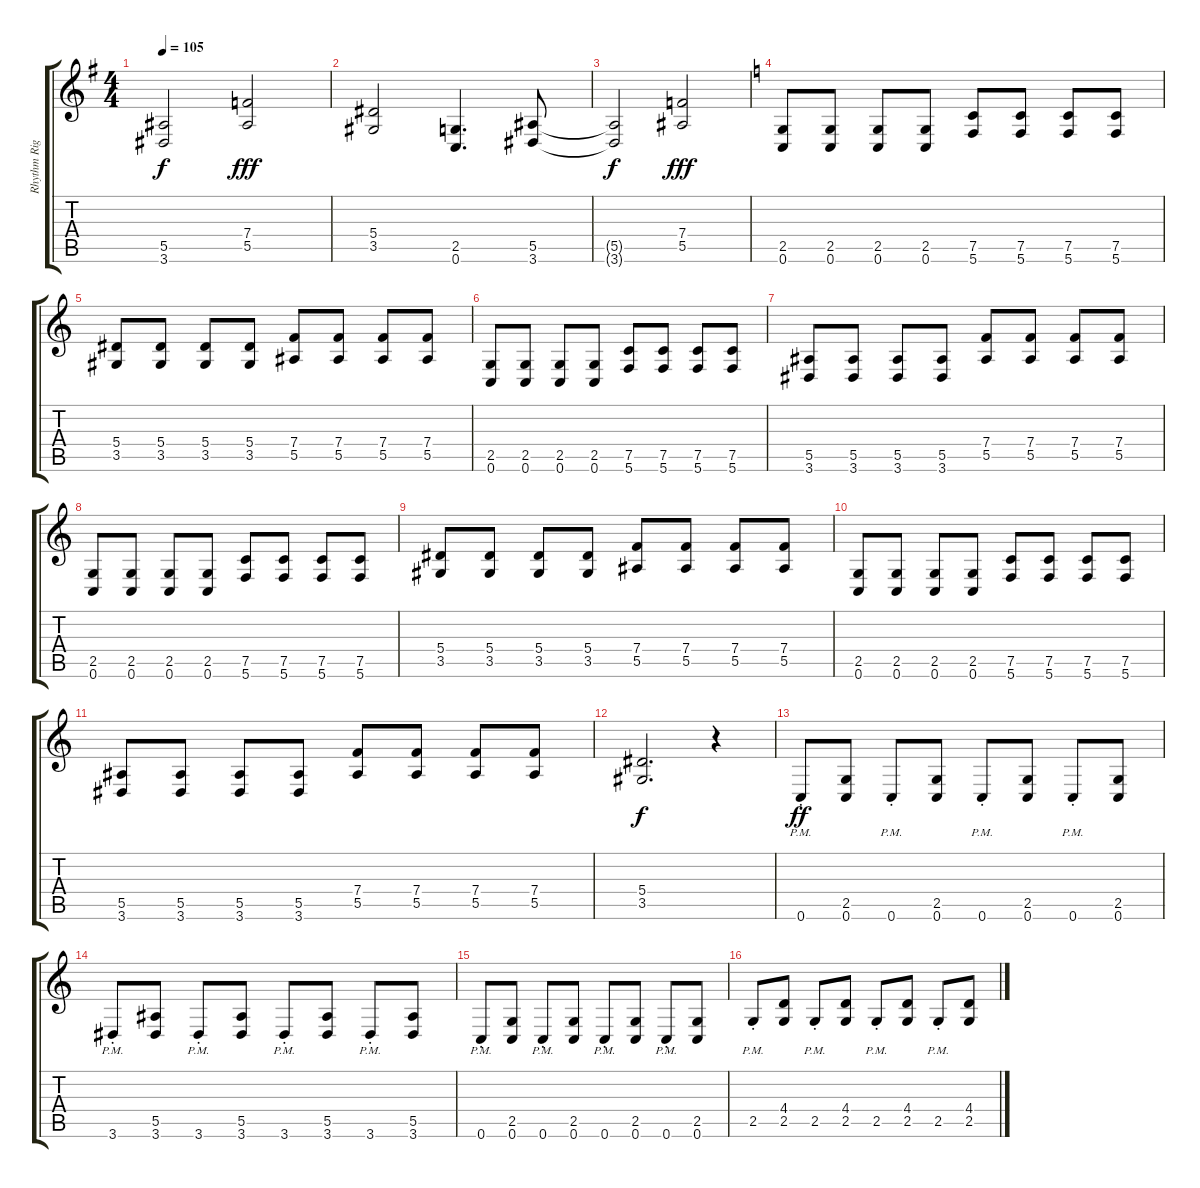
\track ("Rhythm Right" "Rhythm Rig") {instrument distortionguitar}
\staff {score tabs}
\tuning (C4 G3 Eb3 Bb2 F2 C2) {hide}
\ts (4 4)
\tempo 105
\clef g2
\ks g
(5.5{t} 3.6{t}).2{dy f} (7.4 5.5).2{dy fff} |
(5.4 3.5).2 (2.5 0.6).4{d} (5.5 3.6).8 |
(5.5{t} 3.6{t}).2{dy f} (7.4 5.5).2{dy fff} |
\ks c
(2.5 0.6).8 (2.5 0.6).8 (2.5 0.6).8 (2.5 0.6).8 (7.5 5.6).8 (7.5 5.6).8 (7.5 5.6).8 (7.5 5.6).8 |
(5.4 3.5).8 (5.4 3.5).8 (5.4 3.5).8 (5.4 3.5).8 (7.4 5.5).8 (7.4 5.5).8 (7.4 5.5).8 (7.4 5.5).8 |
(2.5 0.6).8 (2.5 0.6).8 (2.5 0.6).8 (2.5 0.6).8 (7.5 5.6).8 (7.5 5.6).8 (7.5 5.6).8 (7.5 5.6).8 |
(5.5 3.6).8 (5.5 3.6).8 (5.5 3.6).8 (5.5 3.6).8 (7.4 5.5).8 (7.4 5.5).8 (7.4 5.5).8 (7.4 5.5).8 |
(2.5 0.6).8 (2.5 0.6).8 (2.5 0.6).8 (2.5 0.6).8 (7.5 5.6).8 (7.5 5.6).8 (7.5 5.6).8 (7.5 5.6).8 |
(5.4 3.5).8 (5.4 3.5).8 (5.4 3.5).8 (5.4 3.5).8 (7.4 5.5).8 (7.4 5.5).8 (7.4 5.5).8 (7.4 5.5).8 |
(2.5 0.6).8 (2.5 0.6).8 (2.5 0.6).8 (2.5 0.6).8 (7.5 5.6).8 (7.5 5.6).8 (7.5 5.6).8 (7.5 5.6).8 |
(5.5 3.6).8 (5.5 3.6).8 (5.5 3.6).8 (5.5 3.6).8 (7.4 5.5).8 (7.4 5.5).8 (7.4 5.5).8 (7.4 5.5).8 |
(5.4 3.5).2{d dy f} r.4 |
0.6{pm st}.8{dy ff} (2.5 0.6).8 0.6{pm st}.8 (2.5 0.6).8 0.6{pm st}.8 (2.5 0.6).8 0.6{pm st}.8 (2.5 0.6).8 |
3.6{pm st}.8 (5.5 3.6).8 3.6{pm st}.8 (5.5 3.6).8 3.6{pm st}.8 (5.5 3.6).8 3.6{pm st}.8 (5.5 3.6).8 |
0.6{pm st}.8 (2.5 0.6).8 0.6{pm st}.8 (2.5 0.6).8 0.6{pm st}.8 (2.5 0.6).8 0.6{pm st}.8 (2.5 0.6).8 |
2.5{pm st}.8 (4.4 2.5).8 2.5{pm st}.8 (4.4 2.5).8 2.5{pm st}.8 (4.4 2.5).8 2.5{pm st}.8 (4.4 2.5).8
